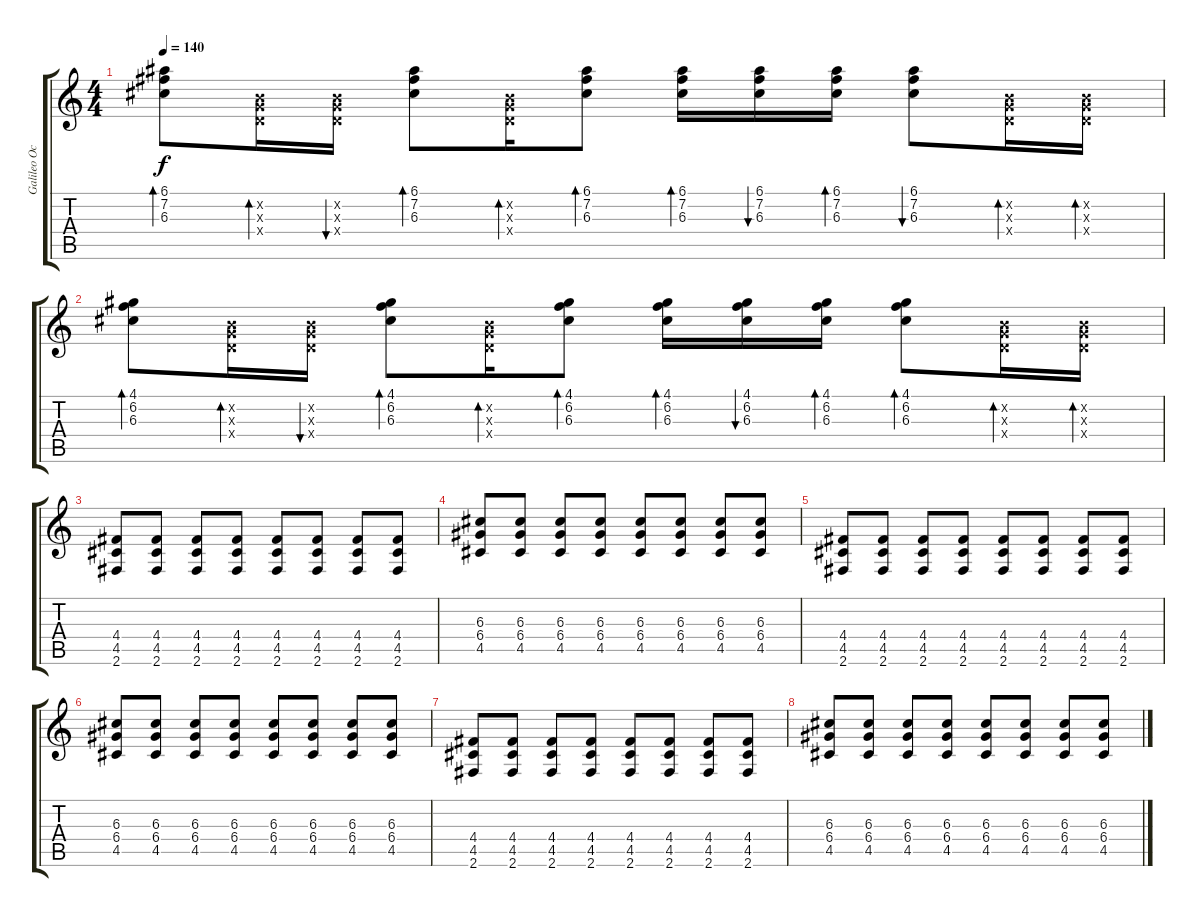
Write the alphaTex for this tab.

\track ("Galileo Ochoa" "Galileo Oc") {instrument overdrivenguitar}
\staff {score tabs}
\tuning (E4 B3 G3 D3 A2 E2) {hide}
\ts (4 4)
\tempo 140
\clef g2
\ks c
(6.1 7.2 6.3).8{bd 60 dy f} (0.2{x} 0.3{x} 0.4{x}).16{bd 60} (0.2{x} 0.3{x} 0.4{x}).16{bu 60} (6.1 7.2 6.3).8{bd 60} (0.2{x} 0.3{x} 0.4{x}).16{bd 60} (6.1 7.2 6.3).8{bd 60} (6.1 7.2 6.3).16{bd 60} (6.1 7.2 6.3).16{bu 60} (6.1 7.2 6.3).16{bd 60} (6.1 7.2 6.3).8{bu 60} (0.2{x} 0.3{x} 0.4{x}).16{bd 60} (0.2{x} 0.3{x} 0.4{x}).16{bd 60} |
(4.1 6.2 6.3).8{bd 60} (0.2{x} 0.3{x} 0.4{x}).16{bd 60} (0.2{x} 0.3{x} 0.4{x}).16{bu 60} (4.1 6.2 6.3).8{bd 60} (0.2{x} 0.3{x} 0.4{x}).16{bd 60} (4.1 6.2 6.3).8{bd 60} (4.1 6.2 6.3).16{bd 60} (4.1 6.2 6.3).16{bu 60} (4.1 6.2 6.3).16{bd 60} (4.1 6.2 6.3).8{bd 60} (0.2{x} 0.3{x} 0.4{x}).16{bd 60} (0.2{x} 0.3{x} 0.4{x}).16{bd 60} |
(4.4 4.5 2.6).8 (4.4 4.5 2.6).8 (4.4 4.5 2.6).8 (4.4 4.5 2.6).8 (4.4 4.5 2.6).8 (4.4 4.5 2.6).8 (4.4 4.5 2.6).8 (4.4 4.5 2.6).8 |
(6.3 6.4 4.5).8 (6.3 6.4 4.5).8 (6.3 6.4 4.5).8 (6.3 6.4 4.5).8 (6.3 6.4 4.5).8 (6.3 6.4 4.5).8 (6.3 6.4 4.5).8 (6.3 6.4 4.5).8 |
(4.4 4.5 2.6).8 (4.4 4.5 2.6).8 (4.4 4.5 2.6).8 (4.4 4.5 2.6).8 (4.4 4.5 2.6).8 (4.4 4.5 2.6).8 (4.4 4.5 2.6).8 (4.4 4.5 2.6).8 |
(6.3 6.4 4.5).8 (6.3 6.4 4.5).8 (6.3 6.4 4.5).8 (6.3 6.4 4.5).8 (6.3 6.4 4.5).8 (6.3 6.4 4.5).8 (6.3 6.4 4.5).8 (6.3 6.4 4.5).8 |
(4.4 4.5 2.6).8 (4.4 4.5 2.6).8 (4.4 4.5 2.6).8 (4.4 4.5 2.6).8 (4.4 4.5 2.6).8 (4.4 4.5 2.6).8 (4.4 4.5 2.6).8 (4.4 4.5 2.6).8 |
(6.3 6.4 4.5).8 (6.3 6.4 4.5).8 (6.3 6.4 4.5).8 (6.3 6.4 4.5).8 (6.3 6.4 4.5).8 (6.3 6.4 4.5).8 (6.3 6.4 4.5).8 (6.3 6.4 4.5).8
